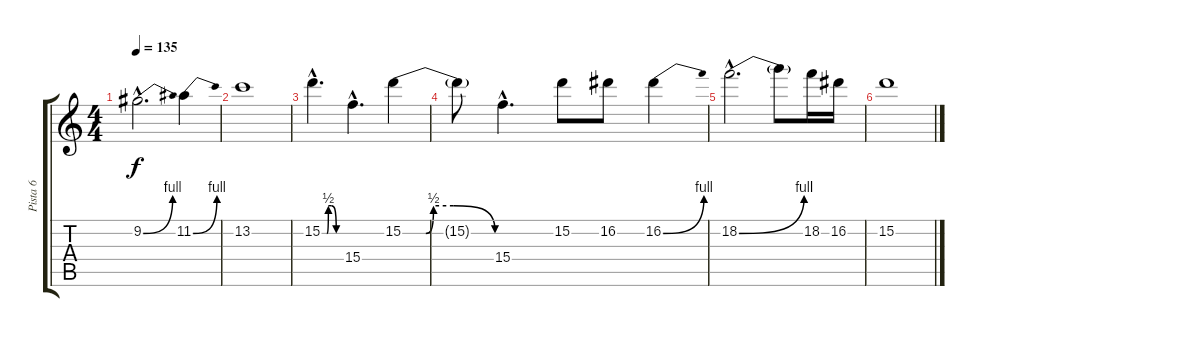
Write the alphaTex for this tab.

\track ("Pista 6" "Pista 6") {instrument distortionguitar}
\staff {score tabs}
\tuning (E4 B3 G3 D3 A2 E2) {hide}
\ts (4 4)
\tempo 135
\clef g2
\ks c
9.2{be (bend 0 0 60 4) hac}.2{d dy f} 11.2{be (bend 0 0 60 4)}.4 |
13.2.1 |
15.2{be (custom 0 0 15 0 20 2 30 2 45 0 60 0) hac}.4{d} 15.4{hac}.4{d} 15.2{be (custom 0 0 15 0 20 2 33 2 60 0)}.4 |
15.2{t}.8 15.4{hac}.4{d} 15.2.8 16.2.8 16.2{be (bend 0 0 60 4)}.4 |
18.2{be (bend 0 0 60 4) hac}.2{d} 18.2{t}.8 18.2.16 16.2.16 |
15.2.1
